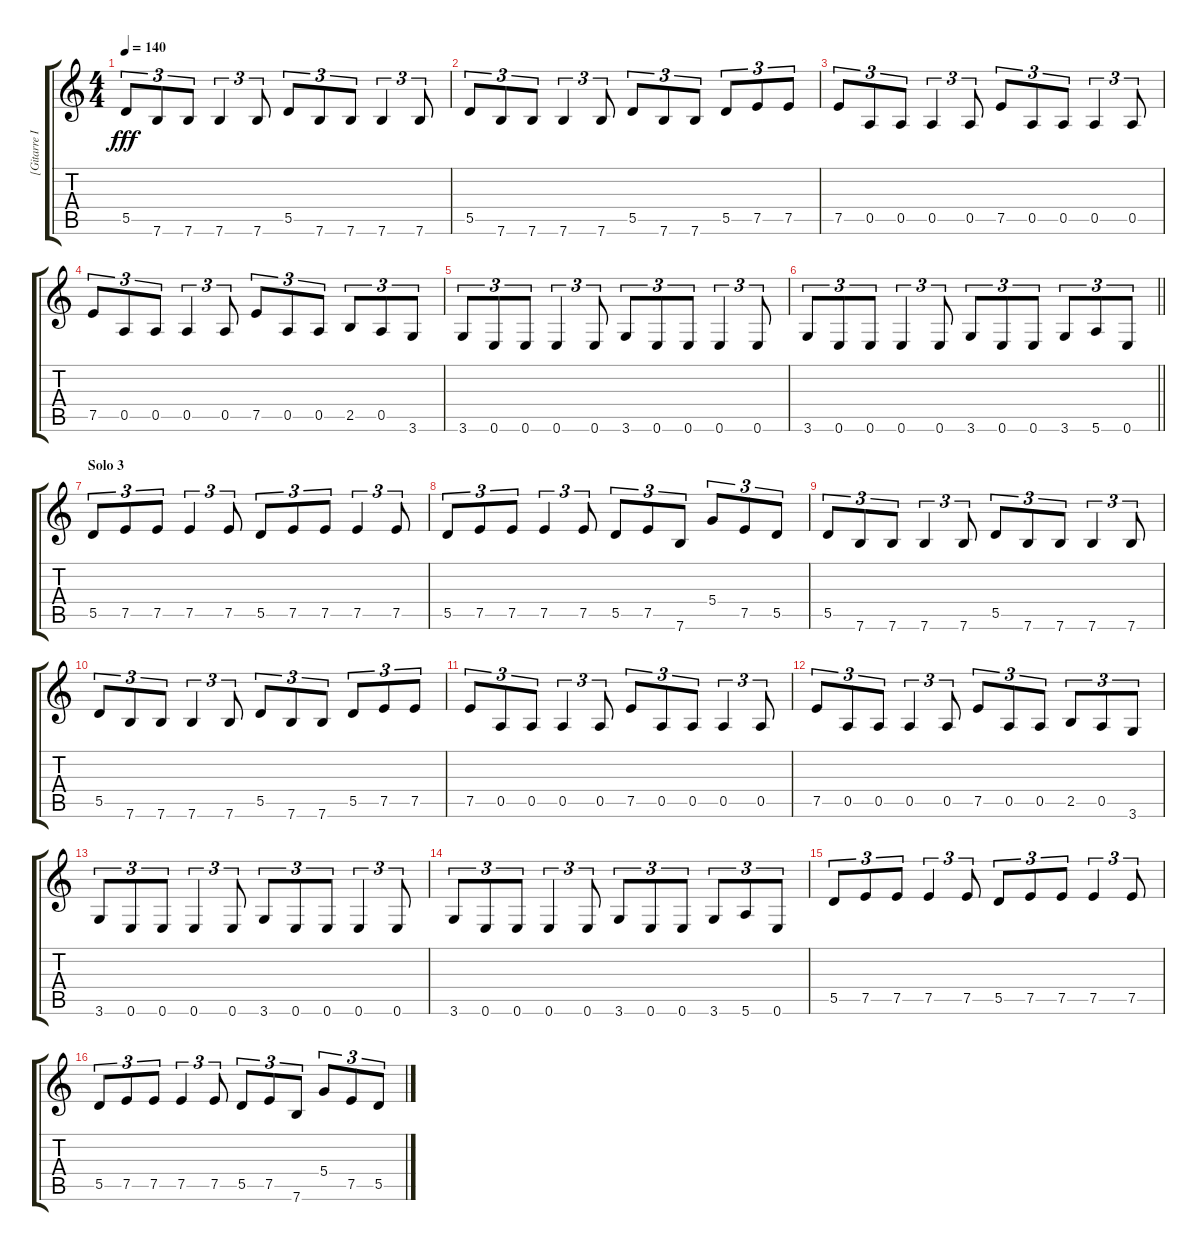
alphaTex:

\track ("[Gitarre I]" "[Gitarre I") {instrument overdrivenguitar}
\staff {score tabs}
\tuning (E4 B3 G3 D3 A2 E2) {hide}
\ts (4 4)
\tempo 140
\clef g2
\ks c
5.5.8{tu (3 2) dy fff} 7.6.8{tu (3 2)} 7.6.8{tu (3 2)} 7.6.4{tu (3 2)} 7.6.8{tu (3 2)} 5.5.8{tu (3 2)} 7.6.8{tu (3 2)} 7.6.8{tu (3 2)} 7.6.4{tu (3 2)} 7.6.8{tu (3 2)} |
5.5.8{tu (3 2)} 7.6.8{tu (3 2)} 7.6.8{tu (3 2)} 7.6.4{tu (3 2)} 7.6.8{tu (3 2)} 5.5.8{tu (3 2)} 7.6.8{tu (3 2)} 7.6.8{tu (3 2)} 5.5.8{tu (3 2)} 7.5.8{tu (3 2)} 7.5.8{tu (3 2)} |
7.5.8{tu (3 2)} 0.5.8{tu (3 2)} 0.5.8{tu (3 2)} 0.5.4{tu (3 2)} 0.5.8{tu (3 2)} 7.5.8{tu (3 2)} 0.5.8{tu (3 2)} 0.5.8{tu (3 2)} 0.5.4{tu (3 2)} 0.5.8{tu (3 2)} |
7.5.8{tu (3 2)} 0.5.8{tu (3 2)} 0.5.8{tu (3 2)} 0.5.4{tu (3 2)} 0.5.8{tu (3 2)} 7.5.8{tu (3 2)} 0.5.8{tu (3 2)} 0.5.8{tu (3 2)} 2.5.8{tu (3 2)} 0.5.8{tu (3 2)} 3.6.8{tu (3 2)} |
3.6.8{tu (3 2)} 0.6.8{tu (3 2)} 0.6.8{tu (3 2)} 0.6.4{tu (3 2)} 0.6.8{tu (3 2)} 3.6.8{tu (3 2)} 0.6.8{tu (3 2)} 0.6.8{tu (3 2)} 0.6.4{tu (3 2)} 0.6.8{tu (3 2)} |
\barLineRight lightlight
3.6.8{tu (3 2)} 0.6.8{tu (3 2)} 0.6.8{tu (3 2)} 0.6.4{tu (3 2)} 0.6.8{tu (3 2)} 3.6.8{tu (3 2)} 0.6.8{tu (3 2)} 0.6.8{tu (3 2)} 3.6.8{tu (3 2)} 5.6.8{tu (3 2)} 0.6.8{tu (3 2)} |
\section ("" "Solo 3")
5.5.8{tu (3 2)} 7.5.8{tu (3 2)} 7.5.8{tu (3 2)} 7.5.4{tu (3 2)} 7.5.8{tu (3 2)} 5.5.8{tu (3 2)} 7.5.8{tu (3 2)} 7.5.8{tu (3 2)} 7.5.4{tu (3 2)} 7.5.8{tu (3 2)} |
5.5.8{tu (3 2)} 7.5.8{tu (3 2)} 7.5.8{tu (3 2)} 7.5.4{tu (3 2)} 7.5.8{tu (3 2)} 5.5.8{tu (3 2)} 7.5.8{tu (3 2)} 7.6.8{tu (3 2)} 5.4.8{tu (3 2)} 7.5.8{tu (3 2)} 5.5.8{tu (3 2)} |
5.5.8{tu (3 2)} 7.6.8{tu (3 2)} 7.6.8{tu (3 2)} 7.6.4{tu (3 2)} 7.6.8{tu (3 2)} 5.5.8{tu (3 2)} 7.6.8{tu (3 2)} 7.6.8{tu (3 2)} 7.6.4{tu (3 2)} 7.6.8{tu (3 2)} |
5.5.8{tu (3 2)} 7.6.8{tu (3 2)} 7.6.8{tu (3 2)} 7.6.4{tu (3 2)} 7.6.8{tu (3 2)} 5.5.8{tu (3 2)} 7.6.8{tu (3 2)} 7.6.8{tu (3 2)} 5.5.8{tu (3 2)} 7.5.8{tu (3 2)} 7.5.8{tu (3 2)} |
7.5.8{tu (3 2)} 0.5.8{tu (3 2)} 0.5.8{tu (3 2)} 0.5.4{tu (3 2)} 0.5.8{tu (3 2)} 7.5.8{tu (3 2)} 0.5.8{tu (3 2)} 0.5.8{tu (3 2)} 0.5.4{tu (3 2)} 0.5.8{tu (3 2)} |
7.5.8{tu (3 2)} 0.5.8{tu (3 2)} 0.5.8{tu (3 2)} 0.5.4{tu (3 2)} 0.5.8{tu (3 2)} 7.5.8{tu (3 2)} 0.5.8{tu (3 2)} 0.5.8{tu (3 2)} 2.5.8{tu (3 2)} 0.5.8{tu (3 2)} 3.6.8{tu (3 2)} |
3.6.8{tu (3 2)} 0.6.8{tu (3 2)} 0.6.8{tu (3 2)} 0.6.4{tu (3 2)} 0.6.8{tu (3 2)} 3.6.8{tu (3 2)} 0.6.8{tu (3 2)} 0.6.8{tu (3 2)} 0.6.4{tu (3 2)} 0.6.8{tu (3 2)} |
3.6.8{tu (3 2)} 0.6.8{tu (3 2)} 0.6.8{tu (3 2)} 0.6.4{tu (3 2)} 0.6.8{tu (3 2)} 3.6.8{tu (3 2)} 0.6.8{tu (3 2)} 0.6.8{tu (3 2)} 3.6.8{tu (3 2)} 5.6.8{tu (3 2)} 0.6.8{tu (3 2)} |
5.5.8{tu (3 2)} 7.5.8{tu (3 2)} 7.5.8{tu (3 2)} 7.5.4{tu (3 2)} 7.5.8{tu (3 2)} 5.5.8{tu (3 2)} 7.5.8{tu (3 2)} 7.5.8{tu (3 2)} 7.5.4{tu (3 2)} 7.5.8{tu (3 2)} |
5.5.8{tu (3 2)} 7.5.8{tu (3 2)} 7.5.8{tu (3 2)} 7.5.4{tu (3 2)} 7.5.8{tu (3 2)} 5.5.8{tu (3 2)} 7.5.8{tu (3 2)} 7.6.8{tu (3 2)} 5.4.8{tu (3 2)} 7.5.8{tu (3 2)} 5.5.8{tu (3 2)}
